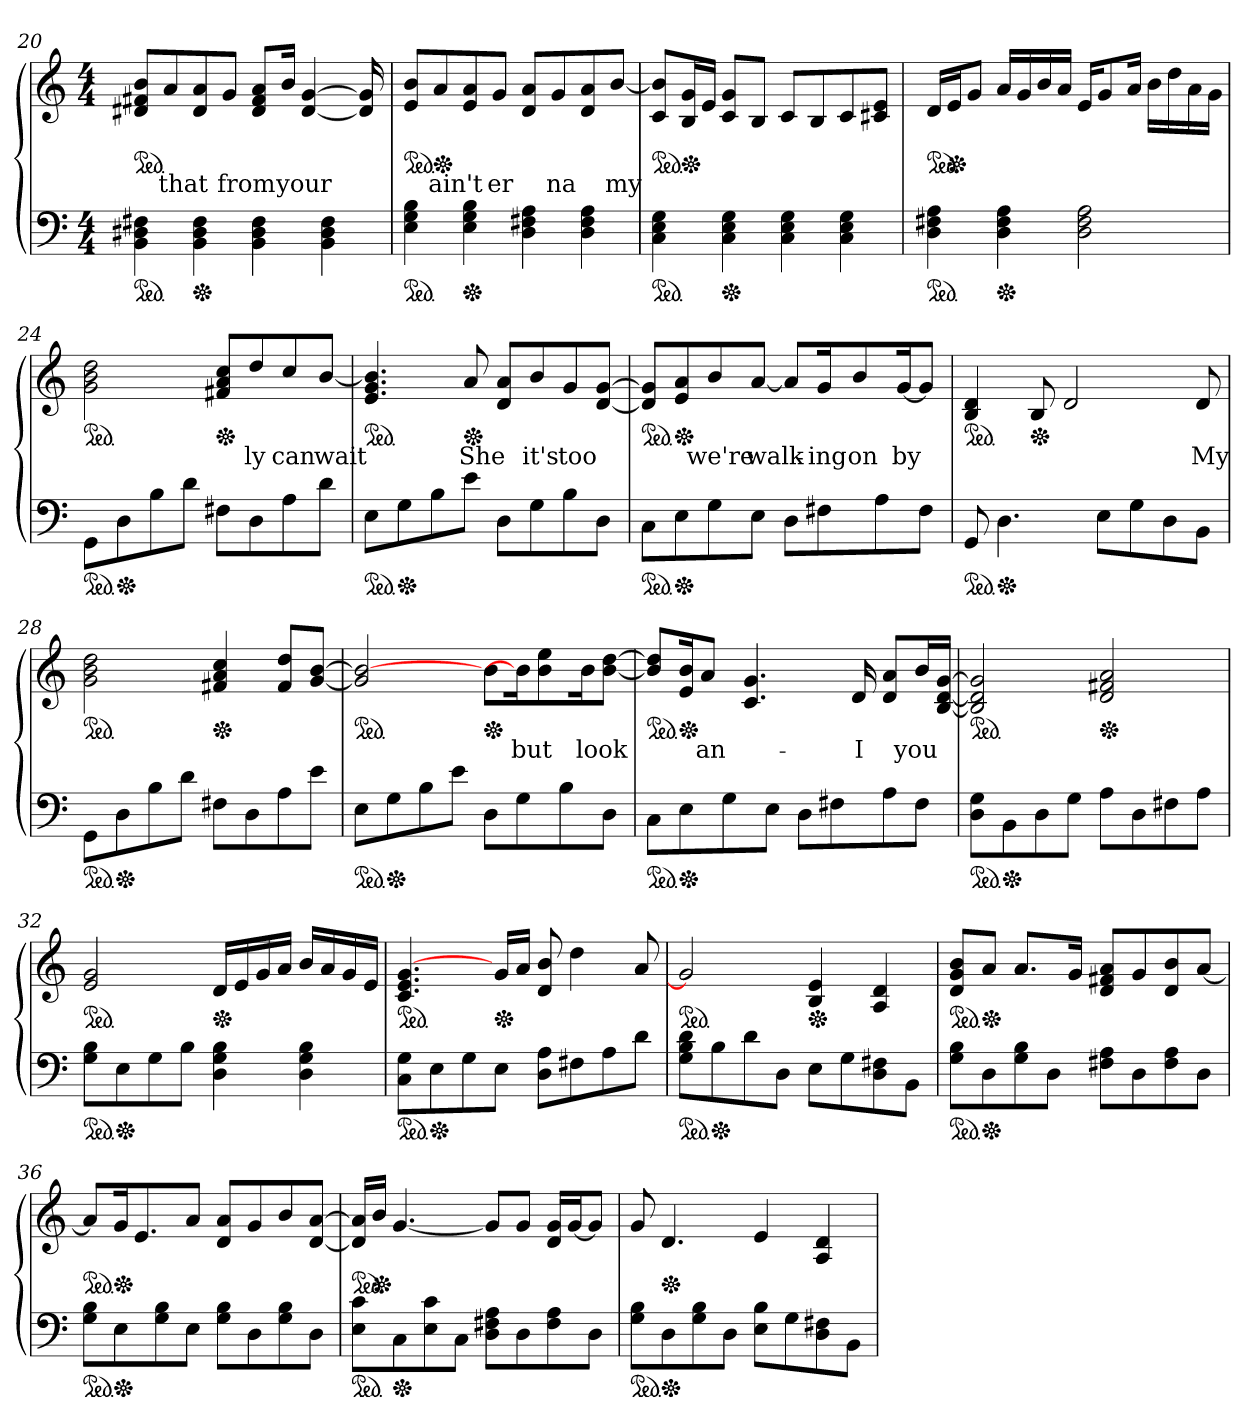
**kern	**kern	**text
*part1	*part1	*part1
*staff2	*staff1	*staff1
!!LO:LB:g=z
*clefF4	*clefG2	*
*M4/4	*M4/4	*
*ped	*	*
*	*ped	*
=20	=20	=20
4BB\ 4D#X\ 4F#\	8d#X/ 8f#/ 8b/L	.
.	8a/	that
*Xped	*	*
4BB\ 4D#\ 4F#\	8d#/ 8a/	.
.	8g/J	from
4BB\ 4D#\ 4F#\	8d#/ 8f#/ 8a/L	.
.	16b/Jk	your
.	[4d#/ [4g/	.
4BB\ 4D#\ 4F#\	.	.
.	16d#]/ 16g]/	.
=21	=21	=21
*ped	*	*
*	*ped	*
4E\ 4G\ 4B\	8e/ 8b/L	.
*	*Xped	*
.	8a/	ain't
*Xped	*	*
4E\ 4G\ 4B\	8e/ 8a/	.
.	8g/J	-er
4D\ 4F#\ 4A\	8d/ 8a/L	.
.	8g/	-na
4D\ 4F#\ 4A\	8d/ 8a/	.
.	[8b/J	my
=22	=22	=22
*ped	*	*
*	*ped	*
4C\ 4E\ 4G\	8c/ 8b]/L	.
*	*Xped	*
.	16B/ 16g/L	.
.	16e/JJ	.
*Xped	*	*
4C\ 4E\ 4G\	8c/ 8g/L	.
.	8B/J	.
4C\ 4E\ 4G\	8c/L	.
.	8B/	.
4C\ 4E\ 4G\	8c/	.
.	8c#X/ 8e/J	.
=23	=23	=23
*ped	*	*
*	*ped	*
4D\ 4F#\ 4A\	16d/LL	.
*	*Xped	*
.	16e/J	.
.	8g/J	.
*Xped	*	*
4D\ 4F#\ 4A\	16a/LL	.
.	16g/	.
.	16b/	.
.	16a/JJ	.
2D\ 2F#\ 2A\	16e/KL	.
.	8g/	.
.	16a/Jk	.
.	16b\LL	.
.	16dd\	.
.	16a\	.
.	16g\JJ	.
!!LO:LB:g=z
=24	=24	=24
*ped	*	*
*	*ped	*
8GG\L	2g\ 2b\ 2dd\	.
*Xped	*	*
8D\	.	.
8B\	.	.
8d\J	.	.
*	*Xped	*
8F#\L	8f#/ 8a/ 8cc/L	.
8D\	8dd/	-ly
8A\	8cc/	can
8d\J	[8b/J	wait
=25	=25	=25
*ped	*	*
*	*ped	*
8E\L	4.e/ 4.g/ 4.b]/	.
*Xped	*	*
8G\	.	.
8B\	.	.
*	*Xped	*
8e\J	8a/	She
8D\L	8d/ 8a/L	.
8G\	8b/	it's
8B\	8g/	too
8D\J	[8d/ [8g/J	.
=26	=26	=26
*ped	*	*
*	*ped	*
8C\L	8d]/ 8g]/L	.
*Xped	*	*
*	*Xped	*
8E\	8e/ 8a/	.
8G\	8b/	we're
8E\J	[8a/J	walk-
8D\L	8a/L]	.
8F#\	16g/k	-ing
.	8b/	on
8A\	.	.
.	[16g/k	by
8F#\J	8g/J]	.
=27	=27	=27
*ped	*	*
*	*ped	*
8GG/	4B/ 4d/	.
*Xped	*	*
4.D\	.	.
*	*Xped	*
.	8B/	.
.	2d/	.
8E\L	.	.
8G\	.	.
8D\	.	.
8BB\J	8d/	My
=28	=28	=28
*ped	*	*
*	*ped	*
8GG\L	2g\ 2b\ 2dd\	.
*Xped	*	*
8D\	.	.
8B\	.	.
8d\J	.	.
*	*Xped	*
8F#\L	4f#/ 4a/ 4cc/	.
8D\	.	.
8A\	8f#/ 8dd/L	.
8e\J	[8g/ [8b/J	.
!!LO:PB:g=z
=29	=29	=29
*ped	*	*
*	*ped	*
8E\L	2g]/ 2b_/	.
*Xped	*	*
8G\	.	.
8B\	.	.
8e\J	.	.
*	*Xped	*
8D\L	8b\L	.
8G\	16b\k]	but
.	8b\ 8ee\	.
8B\	.	.
.	16b\k	look
8D\J	[8b\ [8dd\J	.
=30	=30	=30
*ped	*	*
*	*ped	*
8C\L	8b]/ 8dd]/L	.
*Xped	*	*
*	*Xped	*
8E\	16e/ 16b/k	.
.	8a/J	an-
8G\	.	.
.	4.c/ 4.g/	.
8E\J	.	.
8D\L	.	.
8F#\	.	.
.	16d/	I
8A\	8d/ 8a/L	.
8F#\J	16b/L	you
.	[16B/ [16d/ [16g/JJ	.
=31	=31	=31
*ped	*	*
*	*ped	*
8D\ 8G\L	2B]/ 2d]/ 2g]/	.
*Xped	*	*
8BB\	.	.
8D\	.	.
8G\J	.	.
*	*Xped	*
8A\L	2d/ 2f#/ 2a/	.
8D\	.	.
8F#\	.	.
8A\J	.	.
=32	=32	=32
*ped	*	*
*	*ped	*
8G\ 8B\L	2e/ 2g/	.
*Xped	*	*
8E\	.	.
8G\	.	.
8B\J	.	.
*	*Xped	*
4D\ 4G\ 4B\	16d/LL	.
.	16e/	.
.	16g/	.
.	16a/JJ	.
4D\ 4G\ 4B\	16b/LL	.
.	16a/	.
.	16g/	.
.	16e/JJ	.
=33	=33	=33
*ped	*	*
*	*ped	*
8C\ 8G\L	4.c/ 4.e/ [4.g/	.
*Xped	*	*
8E\	.	.
8G\	.	.
*	*Xped	*
8E\J	16g/LL	.
.	16a/JJ	.
8D\ 8A\L	8d/ 8b/	.
8F#\	4dd\	.
8A\	.	.
8d\J	8a/	.
!!LO:LB:g=z
=34	=34	=34
*ped	*	*
*	*ped	*
8G\ 8B\ 8d\L	2g/]	.
*Xped	*	*
8B\	.	.
8d\	.	.
8D\J	.	.
*	*Xped	*
8E\L	4B/ 4e/	.
8G\	.	.
8D\ 8F#\	4A/ 4d/	.
8BB\J	.	.
=35	=35	=35
*ped	*	*
*	*ped	*
8G\ 8B\L	8d/ 8g/ 8b/L	.
*Xped	*	*
*	*Xped	*
8D\	8a/J	.
8G\ 8B\	8.a/L	.
8D\J	.	.
.	16g/Jk	.
8F#\ 8A\L	8d/ 8f#/ 8a/L	.
8D\	8g/	.
8F#\ 8A\	8d/ 8b/	.
8D\J	[8a/J	.
=36	=36	=36
*ped	*	*
*	*ped	*
8G\ 8B\L	8a/L]	.
*Xped	*	*
*	*Xped	*
8E\	16g/k	.
.	8.e/	.
8G\ 8B\	.	.
8E\J	8a/J	.
8G\ 8B\L	8d/ 8a/L	.
8D\	8g/	.
8G\ 8B\	8b/	.
8D\J	[8d/ [8a/J	.
=37	=37	=37
*ped	*	*
*	*ped	*
8E\ 8c\L	16d]/ 16a]/LL	.
*	*Xped	*
.	16b/JJ	.
*Xped	*	*
8C\	[4.g/	.
8E\ 8c\	.	.
8C\J	.	.
8D\ 8F#\ 8A\L	8g/L]	.
8D\	8g/J	.
8F#\ 8A\	16d/ 16g/LL	.
.	[16g/J	.
8D\J	8g/J]	.
=38	=38	=38
*ped	*	*
8G\ 8B\L	8g/	.
*Xped	*	*
*	*Xped	*
8D\	4.d/	.
8G\ 8B\	.	.
8D\J	.	.
8E\ 8B\L	4e/	.
8G\	.	.
8D\ 8F#\	4A/ 4d/	.
8BB\J	.	.
=	=	=
*-	*-	*-
